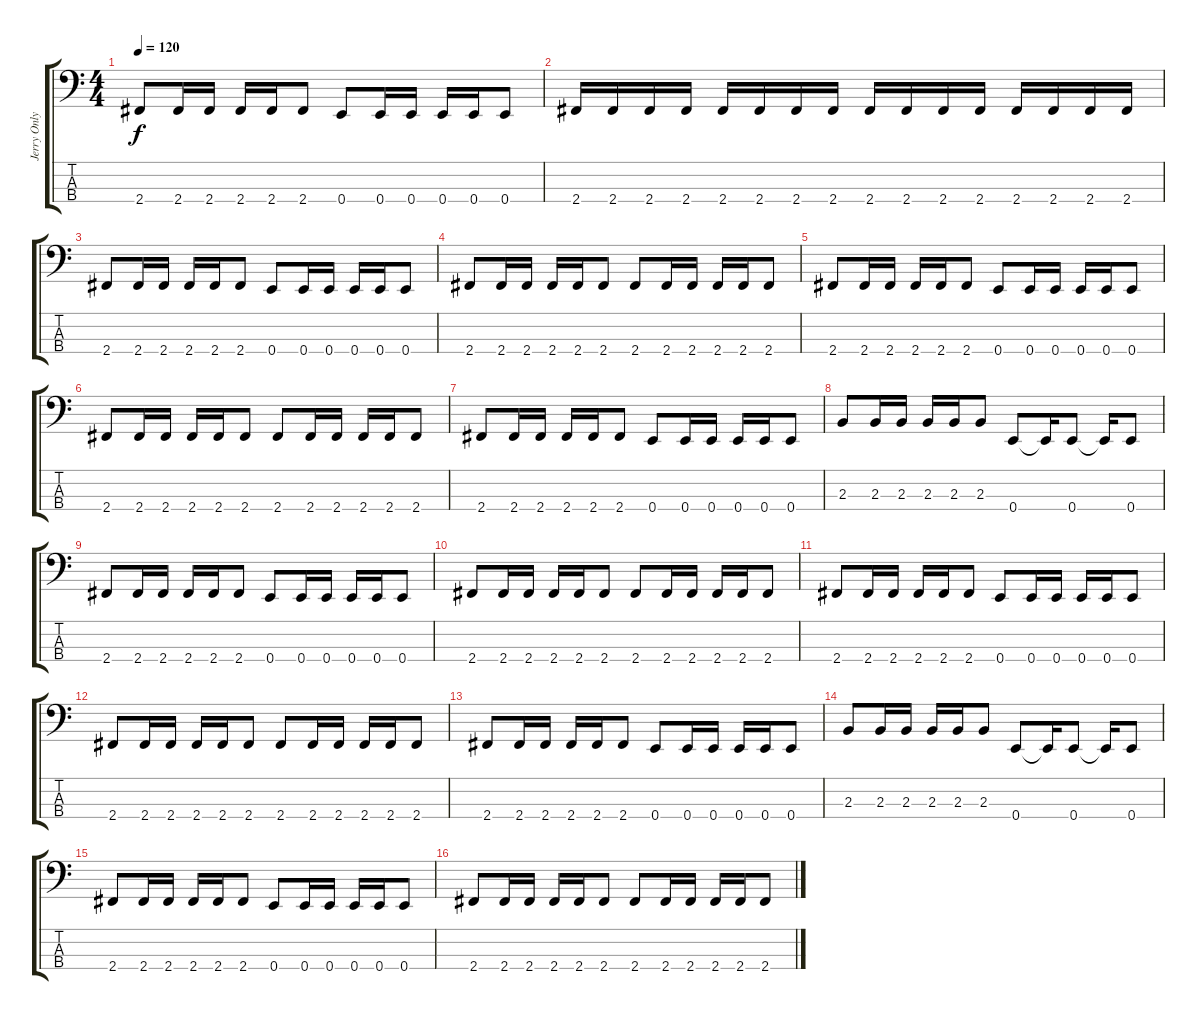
\track ("Jerry Only" "Jerry Only") {instrument electricbassfinger}
\staff {score tabs}
\tuning (G2 D2 A1 E1) {hide}
\ts (4 4)
\tempo 120
\clef f4
\ks c
2.4.8{dy f instrument electricbassfinger} 2.4.16 2.4.16 2.4.16 2.4.16 2.4.8 0.4.8 0.4.16 0.4.16 0.4.16 0.4.16 0.4.8 |
2.4.16 2.4.16 2.4.16 2.4.16 2.4.16 2.4.16 2.4.16 2.4.16 2.4.16 2.4.16 2.4.16 2.4.16 2.4.16 2.4.16 2.4.16 2.4.16 |
2.4.8 2.4.16 2.4.16 2.4.16 2.4.16 2.4.8 0.4.8 0.4.16 0.4.16 0.4.16 0.4.16 0.4.8 |
2.4.8 2.4.16 2.4.16 2.4.16 2.4.16 2.4.8 2.4.8 2.4.16 2.4.16 2.4.16 2.4.16 2.4.8 |
2.4.8 2.4.16 2.4.16 2.4.16 2.4.16 2.4.8 0.4.8 0.4.16 0.4.16 0.4.16 0.4.16 0.4.8 |
2.4.8 2.4.16 2.4.16 2.4.16 2.4.16 2.4.8 2.4.8 2.4.16 2.4.16 2.4.16 2.4.16 2.4.8 |
2.4.8 2.4.16 2.4.16 2.4.16 2.4.16 2.4.8 0.4.8 0.4.16 0.4.16 0.4.16 0.4.16 0.4.8 |
2.3.8 2.3.16 2.3.16 2.3.16 2.3.16 2.3.8 0.4.8 0.4{t}.16 0.4.8 0.4{t}.16 0.4.8 |
2.4.8 2.4.16 2.4.16 2.4.16 2.4.16 2.4.8 0.4.8 0.4.16 0.4.16 0.4.16 0.4.16 0.4.8 |
2.4.8 2.4.16 2.4.16 2.4.16 2.4.16 2.4.8 2.4.8 2.4.16 2.4.16 2.4.16 2.4.16 2.4.8 |
2.4.8 2.4.16 2.4.16 2.4.16 2.4.16 2.4.8 0.4.8 0.4.16 0.4.16 0.4.16 0.4.16 0.4.8 |
2.4.8 2.4.16 2.4.16 2.4.16 2.4.16 2.4.8 2.4.8 2.4.16 2.4.16 2.4.16 2.4.16 2.4.8 |
2.4.8 2.4.16 2.4.16 2.4.16 2.4.16 2.4.8 0.4.8 0.4.16 0.4.16 0.4.16 0.4.16 0.4.8 |
2.3.8 2.3.16 2.3.16 2.3.16 2.3.16 2.3.8 0.4.8 0.4{t}.16 0.4.8 0.4{t}.16 0.4.8 |
2.4.8 2.4.16 2.4.16 2.4.16 2.4.16 2.4.8 0.4.8 0.4.16 0.4.16 0.4.16 0.4.16 0.4.8 |
2.4.8 2.4.16 2.4.16 2.4.16 2.4.16 2.4.8 2.4.8 2.4.16 2.4.16 2.4.16 2.4.16 2.4.8
